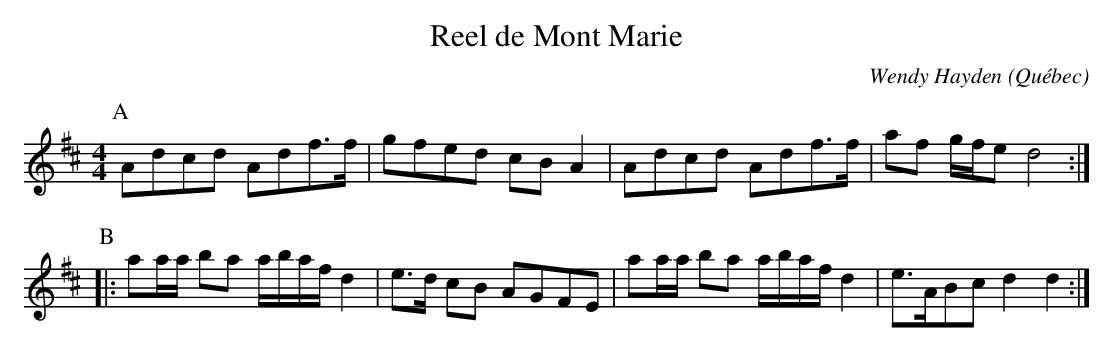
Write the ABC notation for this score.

X:1
T:Reel de Mont Marie
C:Wendy Hayden
O:Québec
M:4/4
L:1/8
K:Dmaj
P:A
Adcd Adf>f | gfed cBA2 | Adcd Adf>f | af g/f/e d4 :|
P:B
|:aa/a/ ba a/b/a/f/d2 | e>d cB AGFE | aa/a/ ba a/b/a/f/ d2 | e>ABc d2 d2 :|
